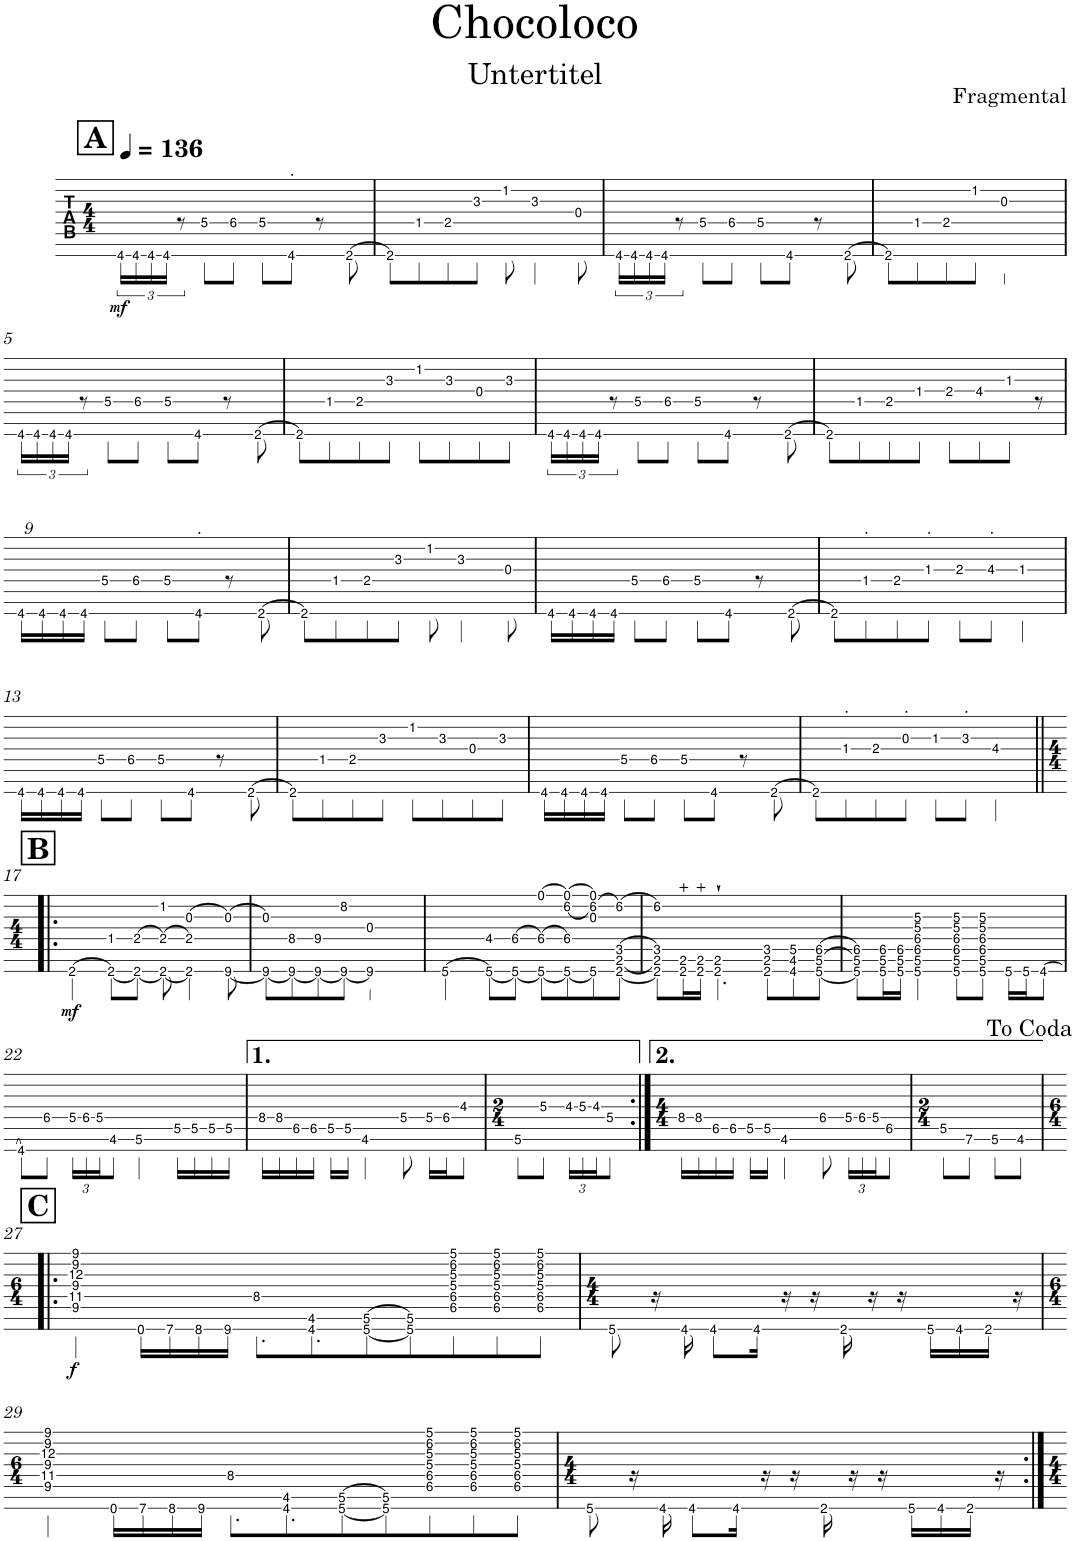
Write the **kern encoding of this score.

**kern	**dynam
*part1	*part1
*staff1	*staff1
*I"Elektrische Gitarre	*
*I'El. Git.	*
*stria8	*
*	*
*k[]	*
*M4/4	*
*MM136	*
!!LO:REH:place=s1:a:B:cj:fs=14:t=A
=1	=1
!	!LO:DY:b
24CC#\LL	mf
24CC#\	.
24CC#\	.
24CC#\JJ	.
12r	.
8F\L	.
8F#\J	.
8F\L	.
8CC#'\J	.
8r	.
[8BBB\	.
=2	=2
8AAA\L]	.
8C#\	.
8D\	.
8B\J	.
8c#\	.
4B\	.
8E\	.
=3	=3
24CC#\LL	.
24CC#\	.
24CC#\	.
24CC#\JJ	.
12r	.
8F\L	.
8F#\J	.
8F\L	.
8CC#\J	.
8r	.
[8BBB\	.
=4	=4
8AAA\L]	.
8C#\	.
8D\	.
8c#\J	.
2A-\	.
!!LO:LB:g=z
=5	=5
24CC#\LL	.
24CC#\	.
24CC#\	.
24CC#\JJ	.
12r	.
8F\L	.
8F#\J	.
8F\L	.
8CC#\J	.
8r	.
[8BBB\	.
=6	=6
8AAA\L]	.
8C#\	.
8D\	.
8B\J	.
8c#\L	.
8B\	.
8E\	.
8B\J	.
=7	=7
24CC#\LL	.
24CC#\	.
24CC#\	.
24CC#\JJ	.
12r	.
8F\L	.
8F#\J	.
8F\L	.
8CC#\J	.
8r	.
[8BBB\	.
=8	=8
8AAA\L]	.
8C#\	.
8D\	.
8F\J	.
8F#\L	.
8G#\	.
8A\J	.
8r	.
!!LO:LB:g=z
=9	=9
16CC#\LL	.
16CC#\	.
16CC#\	.
16CC#\JJ	.
8F\L	.
8F#\J	.
8F\L	.
8CC#'\J	.
8r	.
[8BBB\	.
=10	=10
8BBB\L]	.
8C#\	.
8D\	.
8B\J	.
8c#\	.
4B\	.
8E\	.
=11	=11
16CC#\LL	.
16CC#\	.
16CC#\	.
16CC#\JJ	.
8F\L	.
8F#\J	.
8F\L	.
8CC#\J	.
8r	.
[8BBB\	.
=12	=12
8BBB\L]	.
8D-'\	.
8D\	.
8F'\J	.
8G-\L	.
8A-'\J	.
4F\	.
!!LO:LB:g=z
=13	=13
16CC#\LL	.
16CC#\	.
16CC#\	.
16CC#\JJ	.
8F\L	.
8F#\J	.
8F\L	.
8CC#\J	.
8r	.
[8BBB\	.
=14	=14
8AAA\L]	.
8C#\	.
8D\	.
8B\J	.
8c#\L	.
8B\	.
8E\	.
8B\J	.
=15	=15
16CC#\LL	.
16CC#\	.
16CC#\	.
16CC#\JJ	.
8F\L	.
8F#\J	.
8F\L	.
8CC#\J	.
8r	.
[8BBB\	.
=16	=16
8BBB\L]	.
8F'\	.
8G-\	.
8G#'\J	.
8A\L	.
8B'\J	.
4G#\	.
!!LO:LB:g=z
!!LO:REH:place=s1:a:B:cj:fs=14:t=B
=17!|:	=17!|:
*M4/4	*
!	!LO:DY:b
[4BBB\	mf
8BBB\_ 8D-\L	.
8BBB\_ [8D\J	.
8BBB\_ 8D\_ 8c#\	.
4BBB\] 4D\] [4G#\	.
[8FF#\ 8G#\_	.
=18	=18
8FF#\_ 8G#\]L	.
8FF#\_ 8G#\	.
8FF#\_ 8A\	.
8FF#\_ 8g#\J	.
2FF#\] 2E\	.
=19	=19
[4DD\	.
8DD\_ 8E\L	.
8DD\_ [8F#\J	.
8DD\_ 8F#\_ [8e\L	.
8DD\_ 8F#\] [8g-\ 8e\_	.
8DD\] 8A-\ 8g-\_ 8e\]	.
[8BBB\ [8FF#\ [8BB\ 8g-\_J	.
=20	=20
8BBB\] 8FF#\] 8BB\] 8g-\]L	.
16BBB\ 16FF#\L	.
16BBB\ 16FF#\JJ	.
4.BBB\` 4.FF#\`	.
8BBB\ 8FF#\ 8BB\L	.
8CC#\ 8GG#\ 8C#\	.
[8DD\ [8AA\ [8D\J	.
=21	=21
8DD\] 8AA\] 8D\]L	.
16DD\ 16AA\ 16D\L	.
16DD\ 16AA\ 16D\JJ	.
4DD\ 4AA\ 4D\ 4F#\ 4A\ 4c#\	.
8DD\ 8AA\ 8D\ 8F#\ 8A\ 8c#\L	.
8DD\ 8AA\ 8D\ 8F#\ 8A\ 8c#\J	.
16DD\LL	.
16DD\J	.
[8CC#\J	.
!!LO:LB:g=z
=22	=22
8CC#\L]	.
8F#\J	.
*Xbrackettup	*
24F\LL	.
24F#\	.
24F\J	.
8GG#\J	.
4AA\	.
16C#\LL	.
16C#\	.
16C#\	.
16C#\JJ	.
=23	=23
16G#\LL	.
16G#\	.
16D\	.
16D\JJ	.
16C#\LL	.
16C#\JJ	.
4GG#\	.
8F\	.
16F\LL	.
16G-\J	.
8A-\J	.
=24	=24
*M2/4	*
8AA\L	.
8A\J	.
24G#\LL	.
24A\	.
24G#\J	.
8F\J	.
=25:|!	=25:|!
*M4/4	*
16G#\LL	.
16G#\	.
16D\	.
16D\JJ	.
16C#\LL	.
16C#\JJ	.
4GG#\	.
8F#\	.
24F\LL	.
24F#\	.
24F\J	.
8D\J	.
=26	=26
*M2/4	*
8C#\L	.
8BB\J	.
8AA\L	.
8GG#\J	.
!!LO:LB:g=z
!!LO:REH:place=s1:a:B:cj:fs=14:t=C
=27!|:	=27!|:
*M6/4	*
!	!LO:DY:b
4F\ 4B\ 4c#\ 4g#\ 4a\ 4cc#\	f
16AAA\LL	.
16EE\	.
16FF\	.
16FF#\JJ	.
8.G#\L	.
8.CC#\ 8.GG#\	.
[8DD\ [8AA\	.
8DD\] 8AA\]	.
8D\ 8F#\ 8A\ 8c#\ 8f#\ 8a\	.
8D\ 8F#\ 8A\ 8c#\ 8f#\ 8a\	.
8D\ 8F#\ 8A\ 8c#\ 8f#\ 8a\J	.
=28	=28
*M4/4	*
8DD\	.
16r	.
16CC#\	.
8CC#\L	.
16CC#\Jk	.
16r	.
16r	.
16BBB\	.
16r	.
16r	.
16DD\LL	.
16CC#\	.
16BBB\JJ	.
16r	.
!!LO:LB:g=z
=29	=29
*M6/4	*
4F\ 4B\ 4c#\ 4g#\ 4a\ 4cc#\	.
16AAA\LL	.
16EE\	.
16FF\	.
16FF#\JJ	.
8.G#\L	.
8.CC#\ 8.GG#\	.
[8DD\ [8AA\	.
8DD\] 8AA\]	.
8D\ 8F#\ 8A\ 8c#\ 8f#\ 8a\	.
8D\ 8F#\ 8A\ 8c#\ 8f#\ 8a\	.
8D\ 8F#\ 8A\ 8c#\ 8f#\ 8a\J	.
=30	=30
*M4/4	*
8DD\	.
16r	.
16CC#\	.
8CC#\L	.
16CC#\Jk	.
16r	.
16r	.
16BBB\	.
16r	.
16r	.
16DD\LL	.
16CC#\	.
16BBB\JJ	.
16r	.
=:|!	=:|!
*-	*-
